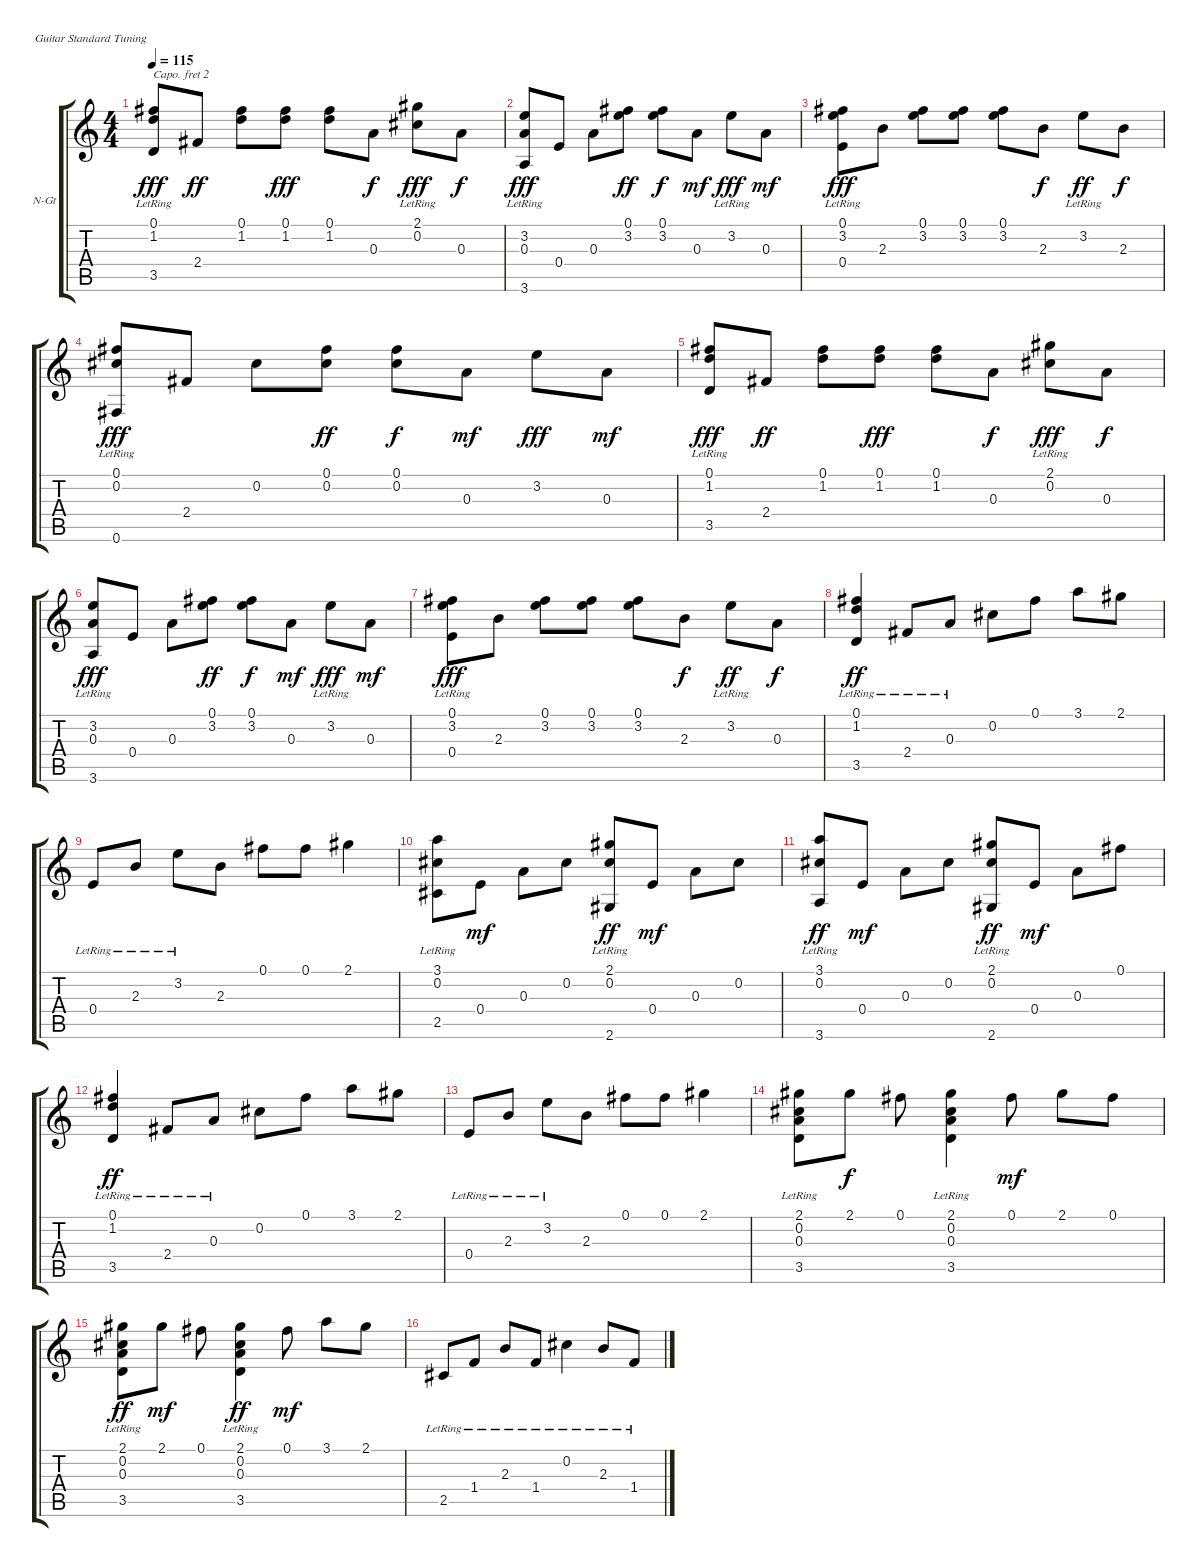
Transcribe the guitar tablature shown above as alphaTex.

\bracketExtendMode groupsimilarinstruments
\firstSystemTrackNameOrientation horizontal
\otherSystemsTrackNameOrientation horizontal
\track ("Äîðîæêà 1" "N-Gt") {instrument acousticguitarnylon}
\staff {score tabs}
\capo 2
\tuning (E4 B3 G3 D3 A2 E2)
\ts (4 4)
\tempo 115
\clef g2
\ks c
(0.1{lr} 1.2{lr} 3.5{lr}).8{dy fff} 2.4.8{dy ff} (1.2 0.1).8 (0.1 1.2).8{dy fff} (0.1 1.2).8 0.3.8{dy f} (2.1{lr} 0.2{lr}).8{dy fff} 0.3.8{dy f} |
(3.2{lr} 0.3 3.6{lr}).8{dy fff} 0.4.8 0.3.8 (0.1 3.2).8{dy ff} (0.1 3.2).8{dy f} 0.3.8{dy mf} 3.2{lr}.8{dy fff} 0.3.8{dy mf} |
(0.1 3.2{lr} 0.4).8{dy fff} 2.3.8 (3.2 0.1).8 (0.1 3.2).8 (0.1 3.2).8 2.3.8{dy f} 3.2{lr}.8{dy ff} 2.3.8{dy f} |
(0.1{lr} 0.2{lr} 0.6{lr}).8{dy fff} 2.4.8 0.2.8 (0.1 0.2).8{dy ff} (0.1 0.2).8{dy f} 0.3.8{dy mf} 3.2.8{dy fff} 0.3.8{dy mf} |
(0.1{lr} 1.2{lr} 3.5{lr}).8{dy fff} 2.4.8{dy ff} (1.2 0.1).8 (0.1 1.2).8{dy fff} (0.1 1.2).8 0.3.8{dy f} (2.1{lr} 0.2{lr}).8{dy fff} 0.3.8{dy f} |
(3.2{lr} 0.3 3.6{lr}).8{dy fff} 0.4.8 0.3.8 (0.1 3.2).8{dy ff} (0.1 3.2).8{dy f} 0.3.8{dy mf} 3.2{lr}.8{dy fff} 0.3.8{dy mf} |
(0.1 3.2{lr} 0.4).8{dy fff} 2.3.8 (3.2 0.1).8 (0.1 3.2).8 (0.1 3.2).8 2.3.8{dy f} 3.2{lr}.8{dy ff} 0.3.8{dy f} |
(0.1{lr} 1.2{lr} 3.5{lr}).4{dy ff} 2.4{lr}.8 0.3{lr}.8 0.2.8 0.1.8 3.1.8 2.1.8 |
0.4{lr}.8 2.3{lr}.8 3.2{lr}.8 2.3.8 0.1.8 0.1.8 2.1.4 |
(3.1{lr} 0.2{lr} 2.5{lr}).8 0.4.8{dy mf} 0.3.8 0.2.8 (2.1{lr} 0.2{lr} 2.6{lr}).8{dy ff} 0.4.8{dy mf} 0.3.8 0.2.8 |
(3.1{lr} 0.2{lr} 3.6).8{dy ff} 0.4.8{dy mf} 0.3.8 0.2.8 (2.1{lr} 0.2{lr} 2.6{lr}).8{dy ff} 0.4.8{dy mf} 0.3.8 0.1.8 |
(0.1{lr} 1.2{lr} 3.5{lr}).4{dy ff} 2.4{lr}.8 0.3{lr}.8 0.2.8 0.1.8 3.1.8 2.1.8 |
0.4{lr}.8 2.3{lr}.8 3.2{lr}.8 2.3.8 0.1.8 0.1.8 2.1.4 |
(2.1{lr} 0.2{lr} 0.3 3.5{lr}).8 2.1.8{dy f} 0.1.8 (2.1{lr} 0.2{lr} 0.3 3.5).4 0.1.8{dy mf} 2.1.8 0.1.8 |
(2.1{lr} 0.2{lr} 0.3 3.5{lr}).8{dy ff} 2.1.8{dy mf} 0.1.8 (2.1{lr} 0.2{lr} 0.3 3.5).4{dy ff} 0.1.8{dy mf} 3.1.8 2.1.8 |
2.5{lr}.8 1.4{lr}.8 2.3{lr}.8 1.4{lr}.8 0.2{lr}.4 2.3{lr}.8 1.4{lr}.8
